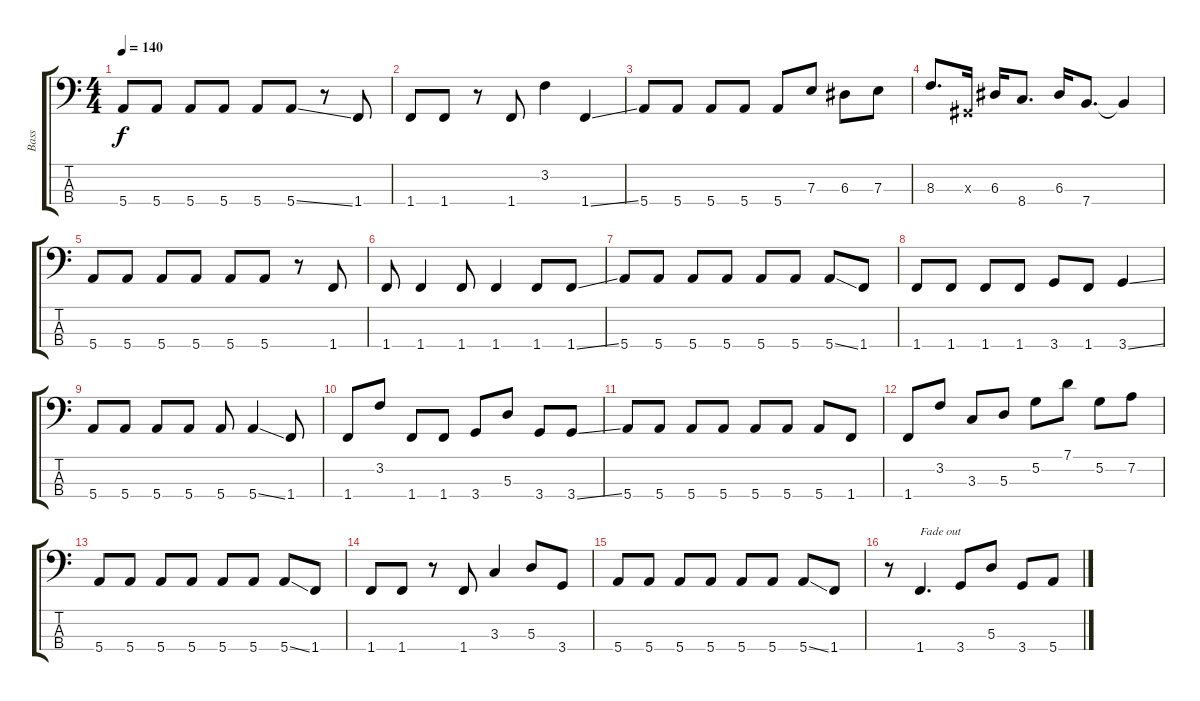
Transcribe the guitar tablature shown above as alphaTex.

\track ("Bass" "Bass") {instrument electricbasspick}
\staff {score tabs}
\tuning (G2 D2 A1 E1) {hide}
\ts (4 4)
\tempo 140
\clef f4
\ks c
5.4.8{dy f} 5.4.8 5.4.8 5.4.8 5.4.8 5.4{ss}.8 r.8 1.4.8 |
1.4.8 1.4.8 r.8 1.4.8 3.2.4 1.4{ss}.4 |
5.4.8 5.4.8 5.4.8 5.4.8 5.4.8 7.3.8 6.3.8 7.3.8 |
8.3.8{d} -1.3{x}.16 6.3.16 8.4.8{d} 6.3.16 7.4.8{d} 7.4{t}.4 |
5.4.8 5.4.8 5.4.8 5.4.8 5.4.8 5.4.8 r.8 1.4.8 |
1.4.8 1.4.4 1.4.8 1.4.4 1.4.8 1.4{ss}.8 |
5.4.8 5.4.8 5.4.8 5.4.8 5.4.8 5.4.8 5.4{ss}.8 1.4.8 |
1.4.8 1.4.8 1.4.8 1.4.8 3.4.8 1.4.8 3.4{ss}.4 |
5.4.8 5.4.8 5.4.8 5.4.8 5.4.8 5.4{ss}.4 1.4.8 |
1.4.8 3.2.8 1.4.8 1.4.8 3.4.8 5.3.8 3.4.8 3.4{ss}.8 |
5.4.8 5.4.8 5.4.8 5.4.8 5.4.8 5.4.8 5.4.8 1.4.8 |
1.4.8 3.2.8 3.3.8 5.3.8 5.2.8 7.1.8 5.2.8 7.2.8 |
5.4.8 5.4.8 5.4.8 5.4.8 5.4.8 5.4.8 5.4{ss}.8 1.4.8 |
1.4.8 1.4.8 r.8 1.4.8 3.3.4 5.3.8 3.4.8 |
5.4.8 5.4.8 5.4.8 5.4.8 5.4.8 5.4.8 5.4{ss}.8 1.4.8 |
r.8 1.4.4{d txt "Fade out"} 3.4.8 5.3.8 3.4.8 5.4.8
